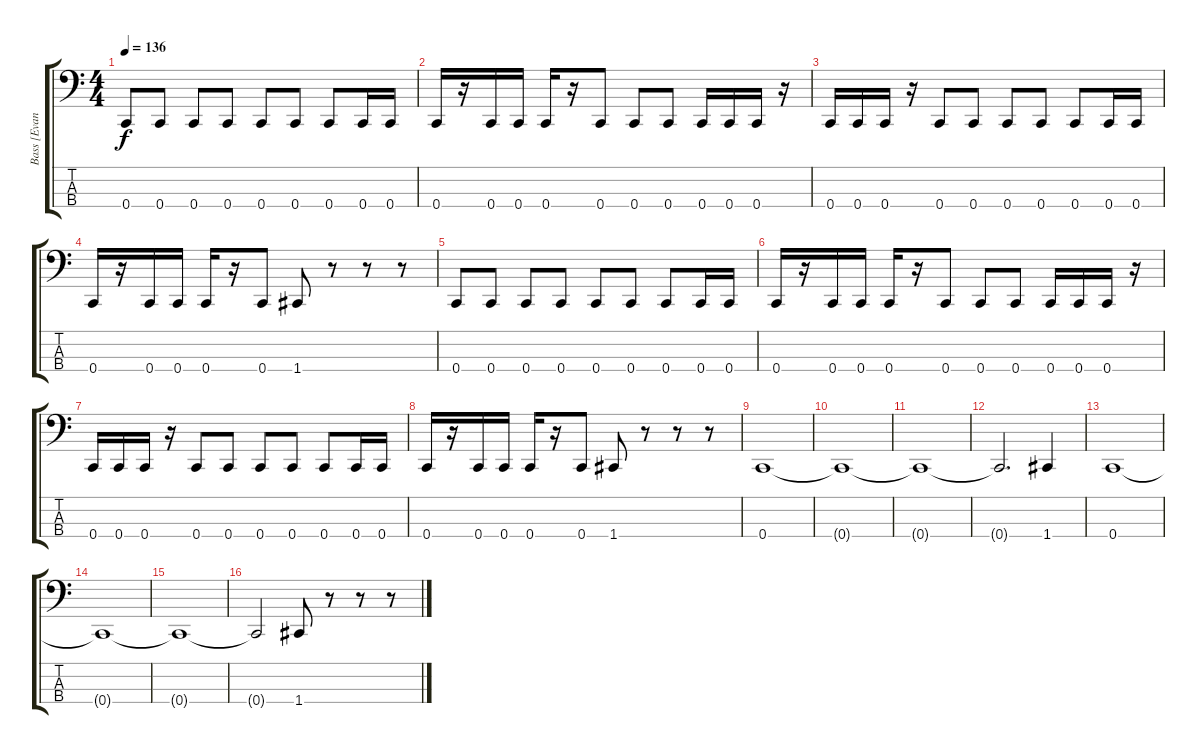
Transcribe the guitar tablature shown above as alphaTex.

\track ("Bass [Evan Krejci]" "Bass [Evan") {instrument electricbasspick}
\staff {score tabs}
\tuning (F2 C2 G1 C1) {hide}
\ts (4 4)
\tempo 136
\clef f4
\ks c
0.4.8{dy f} 0.4.8 0.4.8 0.4.8 0.4.8 0.4.8 0.4.8 0.4.16 0.4.16 |
0.4.16 r.16 0.4.16 0.4.16 0.4.16 r.16 0.4.8 0.4.8 0.4.8 0.4.16 0.4.16 0.4.16 r.16 |
0.4.16 0.4.16 0.4.16 r.16 0.4.8 0.4.8 0.4.8 0.4.8 0.4.8 0.4.16 0.4.16 |
0.4.16 r.16 0.4.16 0.4.16 0.4.16 r.16 0.4.8 1.4.8 r.8 r.8 r.8 |
0.4.8 0.4.8 0.4.8 0.4.8 0.4.8 0.4.8 0.4.8 0.4.16 0.4.16 |
0.4.16 r.16 0.4.16 0.4.16 0.4.16 r.16 0.4.8 0.4.8 0.4.8 0.4.16 0.4.16 0.4.16 r.16 |
0.4.16 0.4.16 0.4.16 r.16 0.4.8 0.4.8 0.4.8 0.4.8 0.4.8 0.4.16 0.4.16 |
0.4.16 r.16 0.4.16 0.4.16 0.4.16 r.16 0.4.8 1.4.8 r.8 r.8 r.8 |
0.4.1 |
0.4{t}.1 |
0.4{t}.1 |
0.4{t}.2{d} 1.4.4 |
0.4.1 |
0.4{t}.1 |
0.4{t}.1 |
0.4{t}.2 1.4.8 r.8 r.8 r.8
